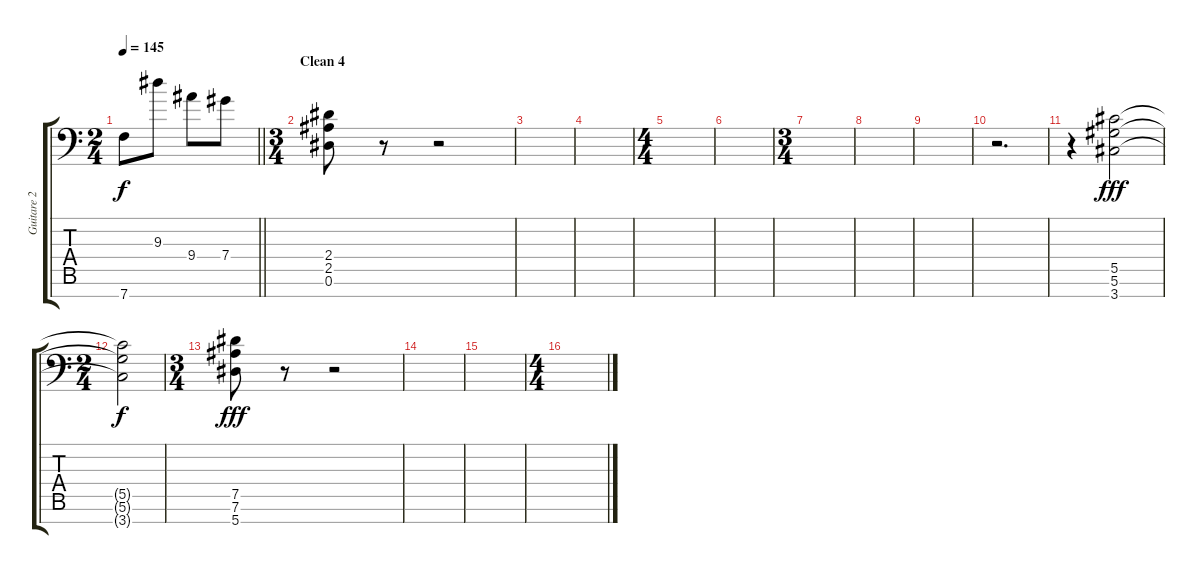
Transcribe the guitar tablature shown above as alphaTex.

\track ("Guitare 2" "Guitare 2") {instrument distortionguitar}
\staff {score tabs}
\tuning (Eb4 Bb3 Gb3 Db3 Ab2 Eb2 Bb1) {hide}
\ts (2 4)
\tempo 145
\clef f4
\barLineRight lightlight
\ks c
7.7.8{dy f} 9.3.8 9.4.8 7.4.8 |
\ts (3 4)
\section ("" "Clean 4")
(2.4 2.5 0.6).8 r.8 r.2 |
|
|
\ts (4 4)
|
|
\ts (3 4)
|
|
|
r.2{d volume 0} |
r.4 (5.5 5.6 3.7).2{dy fff volume 13} |
\ts (2 4)
(5.5{t} 5.6{t} 3.7{t}).2{dy f} |
\ts (3 4)
(7.5 7.6 5.7).8{dy fff} r.8 r.2 |
|
|
\ts (4 4)
